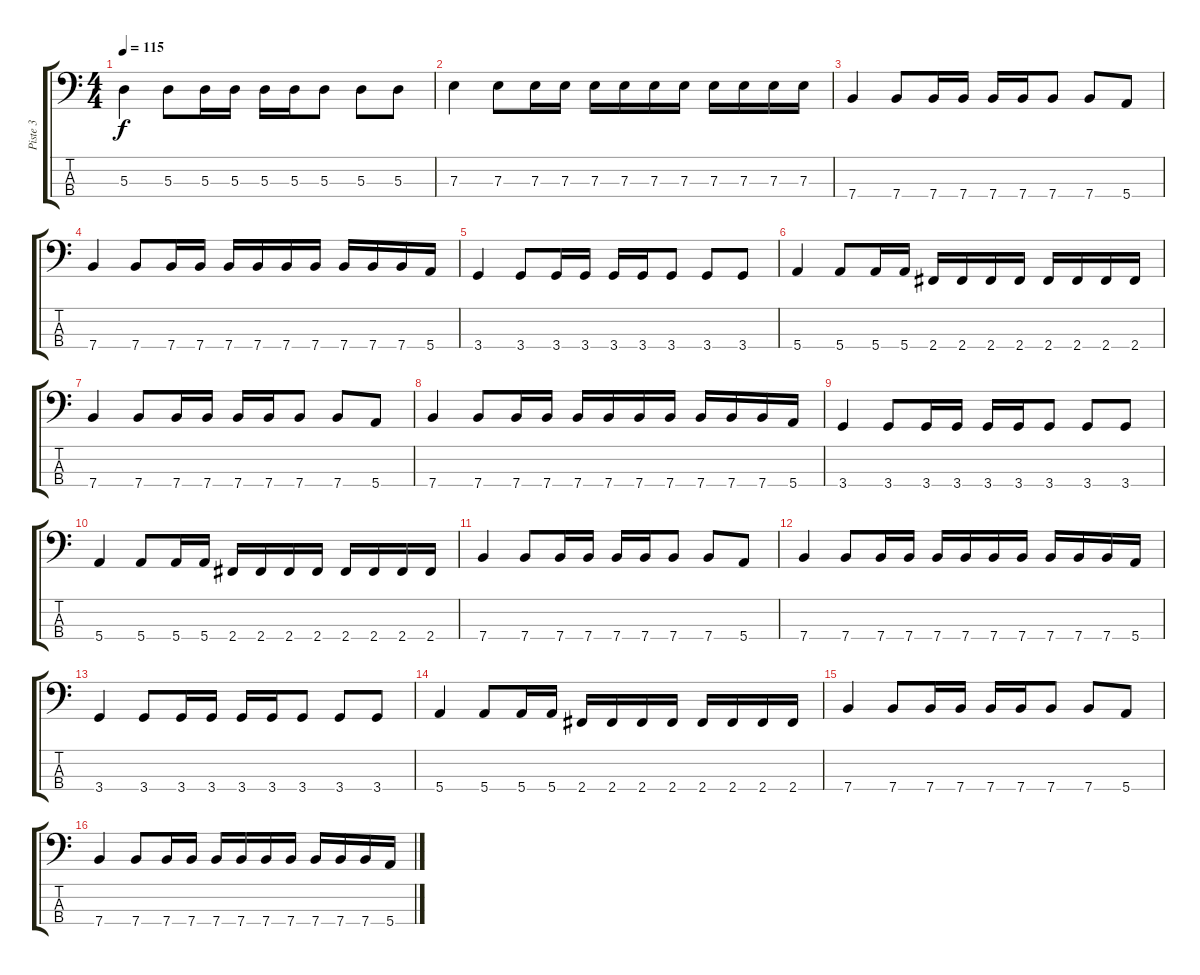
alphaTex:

\track ("Piste 3" "Piste 3") {instrument electricbasspick}
\staff {score tabs}
\tuning (G2 D2 A1 E1) {hide}
\ts (4 4)
\tempo 115
\clef f4
\ks c
5.3.4{dy f} 5.3.8 5.3.16 5.3.16 5.3.16 5.3.16 5.3.8 5.3.8 5.3.8 |
7.3.4 7.3.8 7.3.16 7.3.16 7.3.16 7.3.16 7.3.16 7.3.16 7.3.16 7.3.16 7.3.16 7.3.16 |
\section ("" "")
7.4.4 7.4.8 7.4.16 7.4.16 7.4.16 7.4.16 7.4.8 7.4.8 5.4.8 |
7.4.4 7.4.8 7.4.16 7.4.16 7.4.16 7.4.16 7.4.16 7.4.16 7.4.16 7.4.16 7.4.16 5.4.16 |
3.4.4 3.4.8 3.4.16 3.4.16 3.4.16 3.4.16 3.4.8 3.4.8 3.4.8 |
5.4.4 5.4.8 5.4.16 5.4.16 2.4.16 2.4.16 2.4.16 2.4.16 2.4.16 2.4.16 2.4.16 2.4.16 |
7.4.4 7.4.8 7.4.16 7.4.16 7.4.16 7.4.16 7.4.8 7.4.8 5.4.8 |
7.4.4 7.4.8 7.4.16 7.4.16 7.4.16 7.4.16 7.4.16 7.4.16 7.4.16 7.4.16 7.4.16 5.4.16 |
3.4.4 3.4.8 3.4.16 3.4.16 3.4.16 3.4.16 3.4.8 3.4.8 3.4.8 |
5.4.4 5.4.8 5.4.16 5.4.16 2.4.16 2.4.16 2.4.16 2.4.16 2.4.16 2.4.16 2.4.16 2.4.16 |
\section ("" "")
7.4.4 7.4.8 7.4.16 7.4.16 7.4.16 7.4.16 7.4.8 7.4.8 5.4.8 |
7.4.4 7.4.8 7.4.16 7.4.16 7.4.16 7.4.16 7.4.16 7.4.16 7.4.16 7.4.16 7.4.16 5.4.16 |
3.4.4 3.4.8 3.4.16 3.4.16 3.4.16 3.4.16 3.4.8 3.4.8 3.4.8 |
5.4.4 5.4.8 5.4.16 5.4.16 2.4.16 2.4.16 2.4.16 2.4.16 2.4.16 2.4.16 2.4.16 2.4.16 |
7.4.4 7.4.8 7.4.16 7.4.16 7.4.16 7.4.16 7.4.8 7.4.8 5.4.8 |
7.4.4 7.4.8 7.4.16 7.4.16 7.4.16 7.4.16 7.4.16 7.4.16 7.4.16 7.4.16 7.4.16 5.4.16
